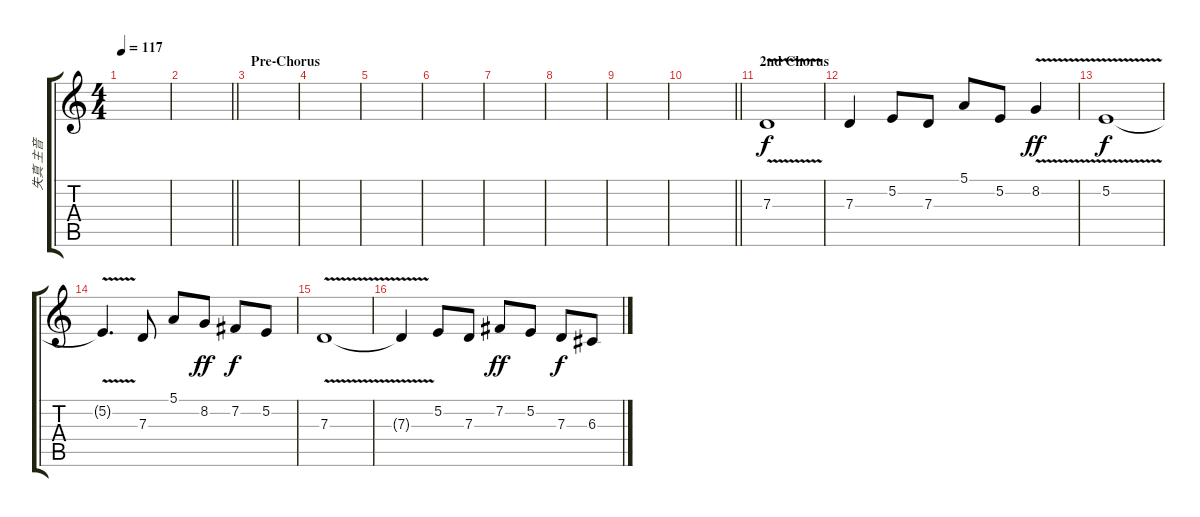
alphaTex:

\track ("失真 主音" "失真 主音") {instrument violin}
\staff {score tabs}
\tuning (E4 B3 G3 D3 A2 E2) {hide}
\ts (4 4)
\tempo 117
\clef g2
\ks c
|
\barLineRight lightlight
|
\section ("" "Pre-Chorus")
|
|
|
|
|
|
|
\barLineRight lightlight
|
\section ("" "2nd Chorus")
7.3{v}.1 |
7.3.4 5.2.8 7.3.8 5.1.8 5.2.8 8.2{v}.4{dy ff} |
5.2{v}.1{dy f} |
5.2{t}.4{d} 7.3.8 5.1.8 8.2.8{dy ff} 7.2.8{dy f} 5.2.8 |
7.3{v}.1 |
7.3{t}.4 5.2.8 7.3.8 7.2.8{dy ff} 5.2.8 7.3.8{dy f} 6.3.8
